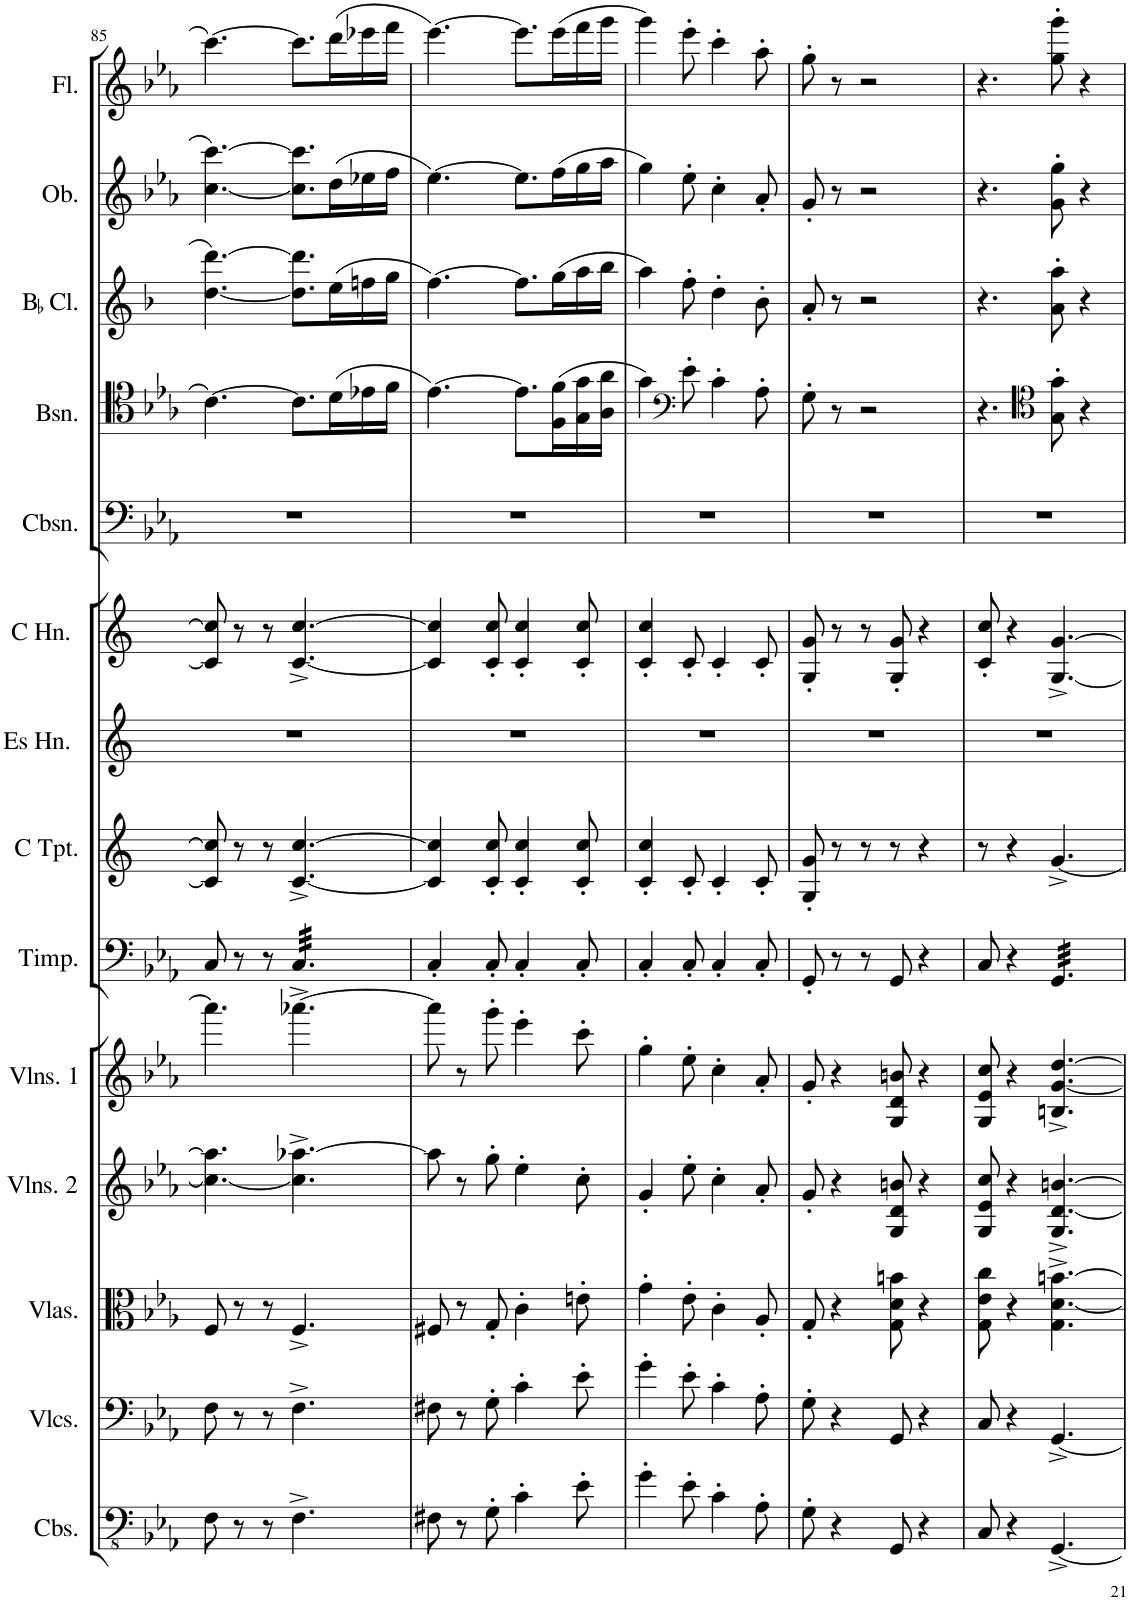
**kern	**kern	**kern	**kern	**kern	**kern	**kern	**kern	**kern	**kern	**kern	**kern	**kern	**kern
*part14	*part13	*part12	*part11	*part10	*part9	*part8	*part7	*part6	*part5	*part4	*part3	*part2	*part1
*staff14	*staff13	*staff12	*staff11	*staff10	*staff9	*staff8	*staff7	*staff6	*staff5	*staff4	*staff3	*staff2	*staff1
*I"Contrabasses	*I"Violoncellos	*I"Violas	*I"Violins 2	*I"Violins 1	*I"Timpani	*I"C Trumpet 1 2	*I"Es Horn 3 4	*I"C Horn 1 2	*I"Contrabassoon	*I"Bassoon 1 2	*I"BaccidentalFlat Clarinet 1 2	*I"Oboe 1 2	*I"Flute  1 2
*I'Cbs.	*I'Vlcs.	*I'Vlas.	*I'Vlns. 2	*I'Vlns. 1	*I'Timp.	*I'C Tpt.	*I'Es Hn.	*I'C Hn.	*I'Cbsn.	*I'Bsn.	*I'BaccidentalFlat Cl.	*I'Ob.	*I'Fl.
!!LO:PB:g=z
*clefFv4	*clefF4	*clefC3	*clefG2	*clefG2	*clefF4	*clefG2	*clefG2	*clefG2	*clefF4	*clefC4	*clefG2	*clefG2	*clefG2
*	*	*	*	*	*	*	*Trd5c9	*Trd4c7	*Trd7c12	*	*Trd1c2	*	*
*k[b-e-a-]	*k[b-e-a-]	*k[b-e-a-]	*k[b-e-a-]	*k[b-e-a-]	*k[b-e-a-]	*k[]	*k[]	*k[]	*k[b-e-a-]	*k[b-e-a-]	*k[b-]	*k[b-e-a-]	*k[b-e-a-]
*M6/8	*M9/8	*M9/8	*M9/8	*M9/8	*M6/8	*M6/8	*M6/8	*M6/8	*M6/8	*M9/8	*M9/8	*M9/8	*M9/8
=85	=85	=85	=85	=85	=85	=85	=85	=85	=85	=85	=85	=85	=85
8FF\	8F\	8F/	4.cc\_ 4.aa\]	4.aaa\]	8C/	8c/] 8cc/]	2.r	8c/] 8cc/]	2.r	[4.c\	[4.dd\ [4.ddd\	[4.cc\ [4.ccc\	[4.ccc\
8r	8r	8r	.	.	8r	8r	.	8r	.	.	.	.	.
8r	8r	8r	.	.	8r	8r	.	8r	.	.	.	.	.
*	*	*	*	*	*tremolo	*	*	*	*	*	*	*	*
4.FF^\	4.F^\	4.F^/	4.cc\]^ [4.aa-X\^	[4.aaa-X^\	32C/LLL	[4.c/^ [4.cc/^	.	[4.c/^ [4.cc/^	.	8.c\L]	8.dd\] 8.ddd\]L	8.cc\] 8.ccc\]L	8.ccc\L]
.	.	.	.	.	32C/	.	.	.	.	.	.	.	.
.	.	.	.	.	32C/	.	.	.	.	.	.	.	.
.	.	.	.	.	32C/	.	.	.	.	.	.	.	.
.	.	.	.	.	32C/	.	.	.	.	.	.	.	.
.	.	.	.	.	32C/	.	.	.	.	.	.	.	.
.	.	.	.	.	32C/	.	.	.	.	(16d\L	(16ee\L	(16dd\L	(16ddd\L
.	.	.	.	.	32C/	.	.	.	.	.	.	.	.
.	.	.	.	.	32C/	.	.	.	.	16e-X\	16ffn\	16ee-X\	16eee-X\
.	.	.	.	.	32C/	.	.	.	.	.	.	.	.
.	.	.	.	.	32C/	.	.	.	.	16f\JJ	16gg\JJ	16ff\JJ	16fff\JJ
.	.	.	.	.	32C/JJJ	.	.	.	.	.	.	.	.
*	*	*	*	*	*Xtremolo	*	*	*	*	*	*	*	*
=86	=86	=86	=86	=86	=86	=86	=86	=86	=86	=86	=86	=86	=86
8FF#X\	8F#X\	8F#X/	8aa-\]	8aaa-\]	4C'/	4c/] 4cc/]	2.r	4c/] 4cc/]	2.r	[4.e-\)	[4.ff\)	[4.ee-\)	[4.eee-\)
8r	8r	8r	8r	8r	.	.	.	.	.	.	.	.	.
8GG'\	8G'\	8G'/	8gg'\	8ggg'\	8C'/	8c/' 8cc/'	.	8c/' 8cc/'	.	.	.	.	.
4C'\	4c'\	4c'\	4ee-'\	4eee-'\	4C'/	4c/' 4cc/'	.	4c/' 4cc/'	.	8.e-\L]	8.ff\L]	8.ee-\L]	8.eee-\L]
.	.	.	.	.	.	.	.	.	.	(16F\ 16f\L	(16gg\L	(16ff\L	(16eee-\L
8E-'\	8e-'\	8en'\	8cc'\	8ccc'\	8C'/	8c/' 8cc/'	.	8c/' 8cc/'	.	16G\ 16g\	16aa\	16gg\	16fff\
.	.	.	.	.	.	.	.	.	.	16A-\ 16a-\JJ	16bb-\JJ	16aa-\JJ	16ggg\JJ
=87	=87	=87	=87	=87	=87	=87	=87	=87	=87	=87	=87	=87	=87
4G'\	4g'\	4g'\	4g'/	4gg'\	4C'/	4c/' 4cc/'	2.r	4c/' 4cc/'	2.r	4g\)	4aa\)	4gg\)	4ggg\)
*	*	*	*	*	*	*	*	*	*	*clefF4	*	*	*
8E-'\	8e-'\	8e-'\	8ee-'\	8ee-'\	8C'/	8c'/	.	8c'/	.	8e-'\	8ff'\	8ee-'\	8eee-'\
4C'\	4c'\	4c'\	4cc'\	4cc'\	4C'/	4c'/	.	4c'/	.	4c'\	4dd'\	4cc'\	4ccc'\
8AA-'\	8A-'\	8A-'/	8a-'/	8a-'/	8C'/	8c'/	.	8c'/	.	8A-'\	8b-'\	8a-'/	8aa-'\
=88	=88	=88	=88	=88	=88	=88	=88	=88	=88	=88	=88	=88	=88
8GG'\	8G'\	8G'/	8g'/	8g'/	8GG'/	8G/' 8g/'	2.r	8G/' 8g/'	2.r	8G'\	8a'/	8g'/	8gg'\
4r	4r	4r	4r	4r	8r	8r	.	8r	.	8r	8r	8r	8r
.	.	.	.	.	8r	8r	.	8r	.	2r	2r	2r	2r
8GGG/	8GG/	8G\ 8d\ 8bn\	8G/ 8d/ 8bn/	8G/ 8d/ 8bn/	8GG/	8r	.	8G/' 8g/'	.	.	.	.	.
4r	4r	4r	4r	4r	4r	4r	.	4r	.	.	.	.	.
=89	=89	=89	=89	=89	=89	=89	=89	=89	=89	=89	=89	=89	=89
8CC/	8C/	8G\ 8e-\ 8cc\	8G/ 8e-/ 8cc/	8G/ 8e-/ 8cc/	8C/	8r	2.r	8c/' 8cc/'	2.r	4.r	4.r	4.r	4.r
4r	4r	4r	4r	4r	4r	4r	.	4r	.	.	.	.	.
*	*	*	*	*	*	*	*	*	*	*clefC4	*	*	*
*	*	*	*	*	*tremolo	*	*	*	*	*	*	*	*
[4.GGG^/	[4.GG^/	4.G\^ [4.d\^ [4.bn\^	4.G/^ [4.d/^ [4.bn/^	4.Bn/^ [4.g/^ [4.dd/^	32GG/LLL	[4.g^/	.	[4.G/^ [4.g/^	.	8G\' 8g\'	8a\' 8aa\'	8g\' 8gg\'	8gg\' 8ggg\'
.	.	.	.	.	32GG/	.	.	.	.	.	.	.	.
.	.	.	.	.	32GG/	.	.	.	.	.	.	.	.
.	.	.	.	.	32GG/	.	.	.	.	.	.	.	.
.	.	.	.	.	32GG/	.	.	.	.	4r	4r	4r	4r
.	.	.	.	.	32GG/	.	.	.	.	.	.	.	.
.	.	.	.	.	32GG/	.	.	.	.	.	.	.	.
.	.	.	.	.	32GG/	.	.	.	.	.	.	.	.
.	.	.	.	.	32GG/	.	.	.	.	.	.	.	.
.	.	.	.	.	32GG/	.	.	.	.	.	.	.	.
.	.	.	.	.	32GG/	.	.	.	.	.	.	.	.
.	.	.	.	.	32GG/JJJ	.	.	.	.	.	.	.	.
*	*	*	*	*	*Xtremolo	*	*	*	*	*	*	*	*
=	=	=	=	=	=	=	=	=	=	=	=	=	=
*-	*-	*-	*-	*-	*-	*-	*-	*-	*-	*-	*-	*-	*-
